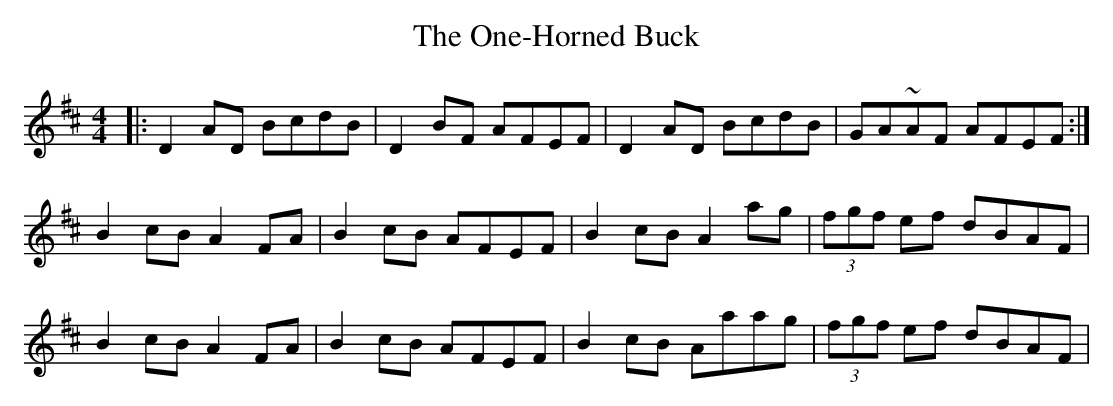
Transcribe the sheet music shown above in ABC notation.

X:1
T: The One-Horned Buck
M: 4/4
L: 1/8
K: Dmaj
|:D2 AD BcdB|D2 BF AFEF|D2 AD BcdB|GA~AF AFEF:|
B2 cB A2 FA|B2 cB AFEF|B2 cB A2 ag|(3fgf ef dBAF|
B2 cB A2 FA|B2 cB AFEF|B2 cB Aaag|(3fgf ef dBAF|
